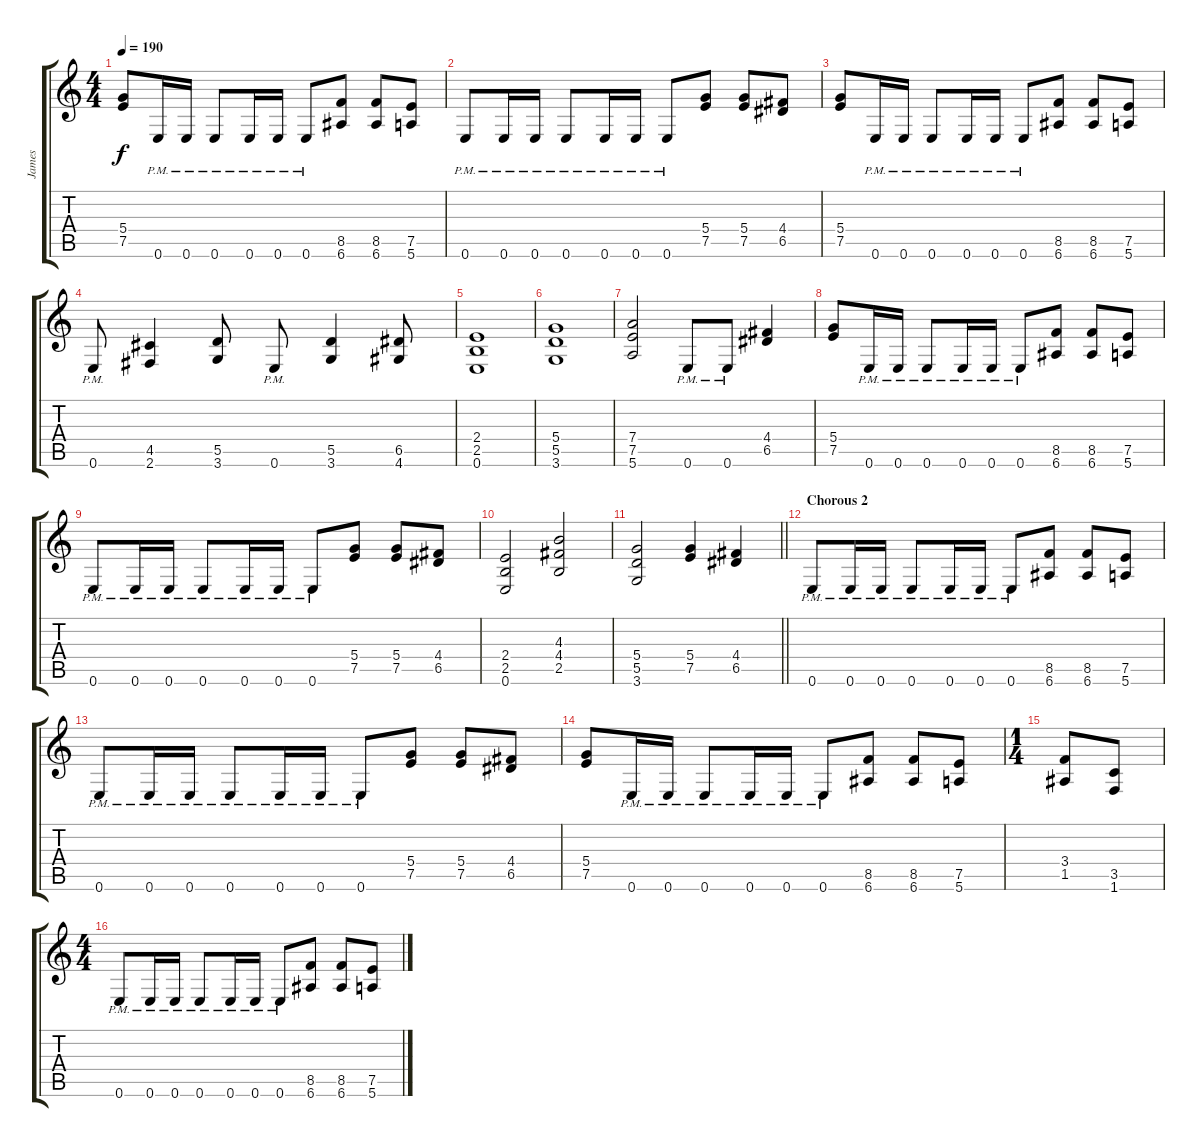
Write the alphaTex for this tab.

\track ("James" "James") {instrument distortionguitar}
\staff {score tabs}
\tuning (E4 B3 G3 D3 A2 E2) {hide}
\ts (4 4)
\tempo 190
\clef g2
\ks c
(5.4 7.5).8{dy f} 0.6{pm}.16 0.6{pm}.16 0.6{pm}.8 0.6{pm}.16 0.6{pm}.16 0.6{pm}.8 (8.5 6.6).8 (8.5 6.6).8 (7.5 5.6).8 |
0.6{pm}.8 0.6{pm}.16 0.6{pm}.16 0.6{pm}.8 0.6{pm}.16 0.6{pm}.16 0.6{pm}.8 (5.4 7.5).8 (5.4 7.5).8 (4.4 6.5).8 |
(5.4 7.5).8 0.6{pm}.16 0.6{pm}.16 0.6{pm}.8 0.6{pm}.16 0.6{pm}.16 0.6{pm}.8 (8.5 6.6).8 (8.5 6.6).8 (7.5 5.6).8 |
0.6{pm}.8 (4.5 2.6).4 (5.5 3.6).8 0.6{pm}.8 (5.5 3.6).4 (6.5 4.6).8 |
(2.4 2.5 0.6).1 |
(5.4 5.5 3.6).1 |
(7.4 7.5 5.6).2 0.6{pm}.8 0.6{pm}.8 (4.4 6.5).4 |
(5.4 7.5).8 0.6{pm}.16 0.6{pm}.16 0.6{pm}.8 0.6{pm}.16 0.6{pm}.16 0.6{pm}.8 (8.5 6.6).8 (8.5 6.6).8 (7.5 5.6).8 |
0.6{pm}.8 0.6{pm}.16 0.6{pm}.16 0.6{pm}.8 0.6{pm}.16 0.6{pm}.16 0.6{pm}.8 (5.4 7.5).8 (5.4 7.5).8 (4.4 6.5).8 |
(2.4 2.5 0.6).2 (4.3 4.4 2.5).2 |
\barLineRight lightlight
(5.4 5.5 3.6).2 (5.4 7.5).4 (4.4 6.5).4 |
\section ("" "Chorous 2")
0.6{pm}.8 0.6{pm}.16 0.6{pm}.16 0.6{pm}.8 0.6{pm}.16 0.6{pm}.16 0.6{pm}.8 (8.5 6.6).8 (8.5 6.6).8 (7.5 5.6).8 |
0.6{pm}.8 0.6{pm}.16 0.6{pm}.16 0.6{pm}.8 0.6{pm}.16 0.6{pm}.16 0.6{pm}.8 (5.4 7.5).8 (5.4 7.5).8 (4.4 6.5).8 |
(5.4 7.5).8 0.6{pm}.16 0.6{pm}.16 0.6{pm}.8 0.6{pm}.16 0.6{pm}.16 0.6{pm}.8 (8.5 6.6).8 (8.5 6.6).8 (7.5 5.6).8 |
\ts (1 4)
(3.4 1.5).8 (3.5 1.6).8 |
\ts (4 4)
0.6{pm}.8 0.6{pm}.16 0.6{pm}.16 0.6{pm}.8 0.6{pm}.16 0.6{pm}.16 0.6{pm}.8 (8.5 6.6).8 (8.5 6.6).8 (7.5 5.6).8
